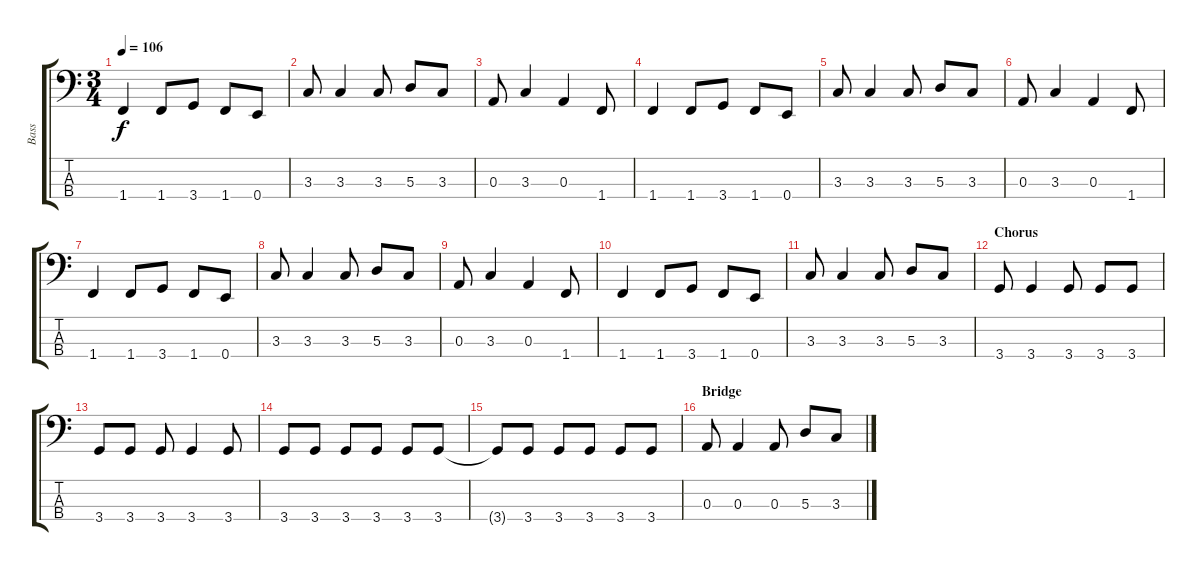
\track ("Bass" "Bass") {instrument electricbassfinger}
\staff {score tabs}
\tuning (G2 D2 A1 E1) {hide}
\ts (3 4)
\tempo 106
\clef f4
\ks c
1.4.4{dy f} 1.4.8 3.4.8 1.4.8 0.4.8 |
3.3.8 3.3.4 3.3.8 5.3.8 3.3.8 |
0.3.8 3.3.4 0.3.4 1.4.8 |
1.4.4 1.4.8 3.4.8 1.4.8 0.4.8 |
3.3.8 3.3.4 3.3.8 5.3.8 3.3.8 |
0.3.8 3.3.4 0.3.4 1.4.8 |
1.4.4 1.4.8 3.4.8 1.4.8 0.4.8 |
3.3.8 3.3.4 3.3.8 5.3.8 3.3.8 |
0.3.8 3.3.4 0.3.4 1.4.8 |
1.4.4 1.4.8 3.4.8 1.4.8 0.4.8 |
3.3.8 3.3.4 3.3.8 5.3.8 3.3.8 |
\section ("" "Chorus")
3.4.8 3.4.4 3.4.8 3.4.8 3.4.8 |
3.4.8 3.4.8 3.4.8 3.4.4 3.4.8 |
3.4.8 3.4.8 3.4.8 3.4.8 3.4.8 3.4.8 |
3.4{t}.8 3.4.8 3.4.8 3.4.8 3.4.8 3.4.8 |
\section ("" "Bridge")
0.3.8 0.3.4 0.3.8 5.3.8 3.3.8
